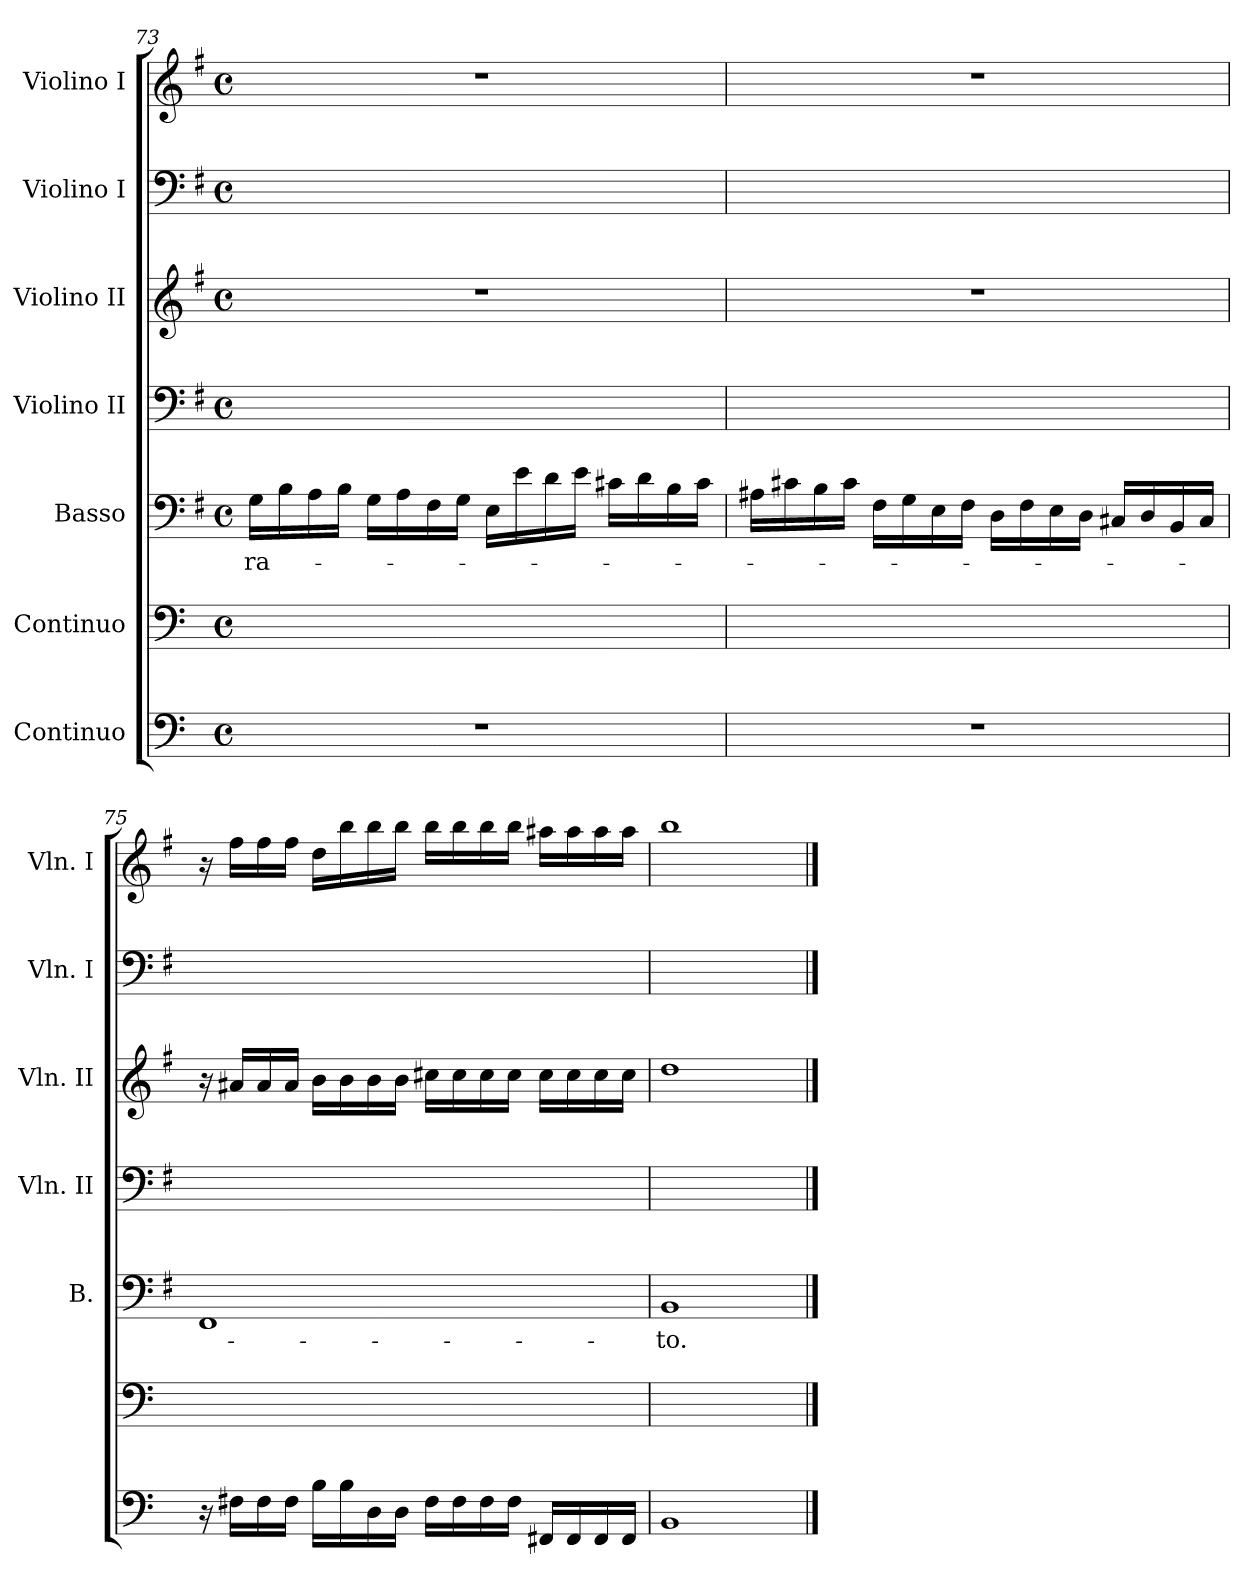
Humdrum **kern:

**kern	**kern	**text	**kern	**text	**kern	**text	**kern	**kern	**text	**kern
*part7	*part6	*part6	*part5	*part5	*part4	*part4	*part3	*part2	*part2	*part1
*staff7	*staff6	*staff6	*staff5	*staff5	*staff4	*staff4	*staff3	*staff2	*staff2	*staff1
*I"Continuo	*I"Continuo	*	*I"Basso	*	*I"Violino II	*	*I"Violino II	*I"Violino I	*	*I"Violino I
*	*	*	*I'B.	*	*I'Vln. II	*	*I'Vln. II	*I'Vln. I	*	*I'Vln. I
*clefF4	*clefF4	*	*clefF4	*	*clefF4	*	*clefG2	*clefF4	*	*clefG2
*k[]	*k[]	*	*k[f#]	*	*k[f#]	*	*k[f#]	*k[f#]	*	*k[f#]
*a:	*a:	*	*e:	*	*e:	*	*e:	*e:	*	*e:
*M4/4	*M4/4	*	*M4/4	*	*M4/4	*	*M4/4	*M4/4	*	*M4/4
*met(c)	*met(c)	*	*met(c)	*	*met(c)	*	*met(c)	*met(c)	*	*met(c)
=73	=73	=73	=73	=73	=73	=73	=73	=73	=73	=73
!	!	!LO:LY:b:color=#000000	!	!	!	!	!	!	!	!
!	!	!	!	!LO:LY:b:color=#000000	!	!	!	!	!	!
!	!	!	!	!	!	!LO:LY:b:color=#000000	!	!	!	!
!	!	!	!	!	!	!	!	!	!LO:LY:b:color=#000000	!
1r	16Gi\LLyy	-ra-	16Gi\LL	-ra-	16Gi/LLyy	-ra-	1r	16Gi/LLyy	-ra-	1r
.	16Bi\yy	.	16Bi\	.	16Bi/yy	.	.	16Bi/yy	.	.
.	16Ai\yy	.	16Ai\	.	16Ai/yy	.	.	16Ai/yy	.	.
.	16Bi\JJyy	.	16Bi\JJ	.	16Bi/JJyy	.	.	16Bi/JJyy	.	.
.	16Gi\LLyy	.	16Gi\LL	.	16Gi/LLyy	.	.	16Gi/LLyy	.	.
.	16Ai\yy	.	16Ai\	.	16Ai/yy	.	.	16Ai/yy	.	.
.	16F#i\yy	.	16F#i\	.	16F#i/yy	.	.	16F#i/yy	.	.
.	16Gi\JJyy	.	16Gi\JJ	.	16Gi/JJyy	.	.	16Gi/JJyy	.	.
.	16Ei\LLyy	.	16Ei\LL	.	16Ei/LLyy	.	.	16Ei/LLyy	.	.
.	16ei\yy	.	16ei\	.	16ei/yy	.	.	16ei/yy	.	.
.	16di\yy	.	16di\	.	16di/yy	.	.	16di/yy	.	.
.	16ei\JJyy	.	16ei\JJ	.	16ei/JJyy	.	.	16ei/JJyy	.	.
.	16c#Xi\LLyy	.	16c#Xi\LL	.	16c#Xi/LLyy	.	.	16c#Xi/LLyy	.	.
.	16di\yy	.	16di\	.	16di/yy	.	.	16di/yy	.	.
.	16Bi\yy	.	16Bi\	.	16Bi/yy	.	.	16Bi/yy	.	.
.	16c#i\JJyy	.	16c#i\JJ	.	16c#i/JJyy	.	.	16c#i/JJyy	.	.
!!LO:LB:g=z
=74	=74	=74	=74	=74	=74	=74	=74	=74	=74	=74
1r	16A#Xi\LLyy	.	16A#Xi\LL	.	16A#Xi/LLyy	.	1r	16A#Xi/LLyy	.	1r
.	16c#Xi\yy	.	16c#Xi\	.	16c#Xi/yy	.	.	16c#Xi/yy	.	.
.	16Bi\yy	.	16Bi\	.	16Bi/yy	.	.	16Bi/yy	.	.
.	16c#i\JJyy	.	16c#i\JJ	.	16c#i/JJyy	.	.	16c#i/JJyy	.	.
.	16F#i\LLyy	.	16F#i\LL	.	16F#i/LLyy	.	.	16F#i/LLyy	.	.
.	16Gi\yy	.	16Gi\	.	16Gi/yy	.	.	16Gi/yy	.	.
.	16Ei\yy	.	16Ei\	.	16Ei/yy	.	.	16Ei/yy	.	.
.	16F#i\JJyy	.	16F#i\JJ	.	16F#i/JJyy	.	.	16F#i/JJyy	.	.
.	16Di\LLyy	.	16Di\LL	.	16Di/LLyy	.	.	16Di/LLyy	.	.
.	16F#i\yy	.	16F#i\	.	16F#i/yy	.	.	16F#i/yy	.	.
.	16Ei\yy	.	16Ei\	.	16Ei/yy	.	.	16Ei/yy	.	.
.	16Di\JJyy	.	16Di\JJ	.	16Di/JJyy	.	.	16Di/JJyy	.	.
.	16C#Xi/LLyy	.	16C#Xi/LL	.	16C#Xi/LLyy	.	.	16C#Xi/LLyy	.	.
.	16Di/yy	.	16Di/	.	16Di/yy	.	.	16Di/yy	.	.
.	16BBi/yy	.	16BBi/	.	16BBi/yy	.	.	16BBi/yy	.	.
.	16C#i/JJyy	.	16C#i/JJ	.	16C#i/JJyy	.	.	16C#i/JJyy	.	.
=75	=75	=75	=75	=75	=75	=75	=75	=75	=75	=75
16r	1FF#iyy	.	1FF#i	.	1FF#iyy	.	16r	1FF#iyy	.	16r
16F#i\LL	.	.	.	.	.	.	16a#Xi/LL	.	.	16ff#i\LL
16F#i\	.	.	.	.	.	.	16a#i/	.	.	16ff#i\
16F#i\JJ	.	.	.	.	.	.	16a#i/JJ	.	.	16ff#i\JJ
16Bi\LL	.	.	.	.	.	.	16bi\LL	.	.	16ddi\LL
16Bi\	.	.	.	.	.	.	16bi\	.	.	16bbi\
16Di\	.	.	.	.	.	.	16bi\	.	.	16bbi\
16Di\JJ	.	.	.	.	.	.	16bi\JJ	.	.	16bbi\JJ
16F#i\LL	.	.	.	.	.	.	16cc#Xi\LL	.	.	16bbi\LL
16F#i\	.	.	.	.	.	.	16cc#i\	.	.	16bbi\
16F#i\	.	.	.	.	.	.	16cc#i\	.	.	16bbi\
16F#i\JJ	.	.	.	.	.	.	16cc#i\JJ	.	.	16bbi\JJ
16FF#i/LL	.	.	.	.	.	.	16cc#i\LL	.	.	16aa#Xi\LL
16FF#i/	.	.	.	.	.	.	16cc#i\	.	.	16aa#i\
16FF#i/	.	.	.	.	.	.	16cc#i\	.	.	16aa#i\
16FF#i/JJ	.	.	.	.	.	.	16cc#i\JJ	.	.	16aa#i\JJ
=76	=76	=76	=76	=76	=76	=76	=76	=76	=76	=76
!	!	!LO:LY:b:color=#000000	!	!	!	!	!	!	!	!
!	!	!	!	!LO:LY:b:color=#000000	!	!	!	!	!	!
!	!	!	!	!	!	!LO:LY:b:color=#000000	!	!	!	!
!	!	!	!	!	!	!	!	!	!LO:LY:b:color=#000000	!
1BBi	1BBiyy	-to.	1BBi	-to.	1BBiyy	-to.	1ddi	1BBiyy	-to.	1bbi
==	==	==	==	==	==	==	==	==	==	==
*-	*-	*-	*-	*-	*-	*-	*-	*-	*-	*-
